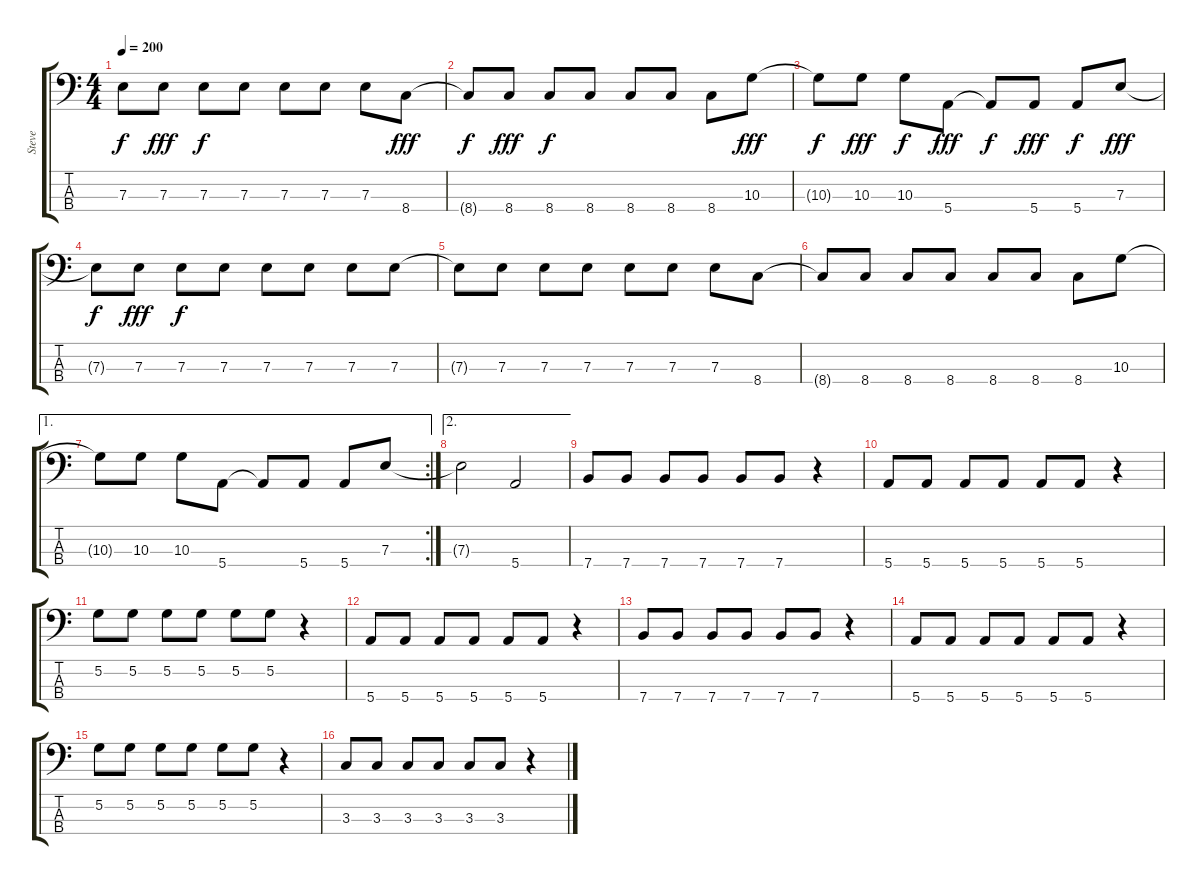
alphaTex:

\track ("Steve" "Steve") {instrument electricbassfinger}
\staff {score tabs}
\tuning (G2 D2 A1 E1) {hide}
\ts (4 4)
\tempo 200
\clef f4
\ks c
7.3{t}.8{dy f} 7.3.8{dy fff} 7.3.8{dy f} 7.3.8 7.3.8 7.3.8 7.3.8 8.4.8{dy fff} |
8.4{t}.8{dy f} 8.4.8{dy fff} 8.4.8{dy f} 8.4.8 8.4.8 8.4.8 8.4.8 10.3.8{dy fff} |
10.3{t}.8{dy f} 10.3.8{dy fff} 10.3.8{dy f} 5.4.8{dy fff} 5.4{t}.8{dy f} 5.4.8{dy fff} 5.4.8{dy f} 7.3.8{dy fff} |
7.3{t}.8{dy f} 7.3.8{dy fff} 7.3.8{dy f} 7.3.8 7.3.8 7.3.8 7.3.8 7.3.8 |
7.3{t}.8 7.3.8 7.3.8 7.3.8 7.3.8 7.3.8 7.3.8 8.4.8 |
8.4{t}.8 8.4.8 8.4.8 8.4.8 8.4.8 8.4.8 8.4.8 10.3.8 |
\ae 1
\rc 2
10.3{t}.8 10.3.8 10.3.8 5.4.8 5.4{t}.8 5.4.8 5.4.8 7.3.8 |
\ae 2
7.3{t}.2 5.4.2 |
7.4.8 7.4.8 7.4.8 7.4.8 7.4.8 7.4.8 r.4 |
5.4.8 5.4.8 5.4.8 5.4.8 5.4.8 5.4.8 r.4 |
5.2.8 5.2.8 5.2.8 5.2.8 5.2.8 5.2.8 r.4 |
5.4.8 5.4.8 5.4.8 5.4.8 5.4.8 5.4.8 r.4 |
7.4.8 7.4.8 7.4.8 7.4.8 7.4.8 7.4.8 r.4 |
5.4.8 5.4.8 5.4.8 5.4.8 5.4.8 5.4.8 r.4 |
5.2.8 5.2.8 5.2.8 5.2.8 5.2.8 5.2.8 r.4 |
3.3.8 3.3.8 3.3.8 3.3.8 3.3.8 3.3.8 r.4
